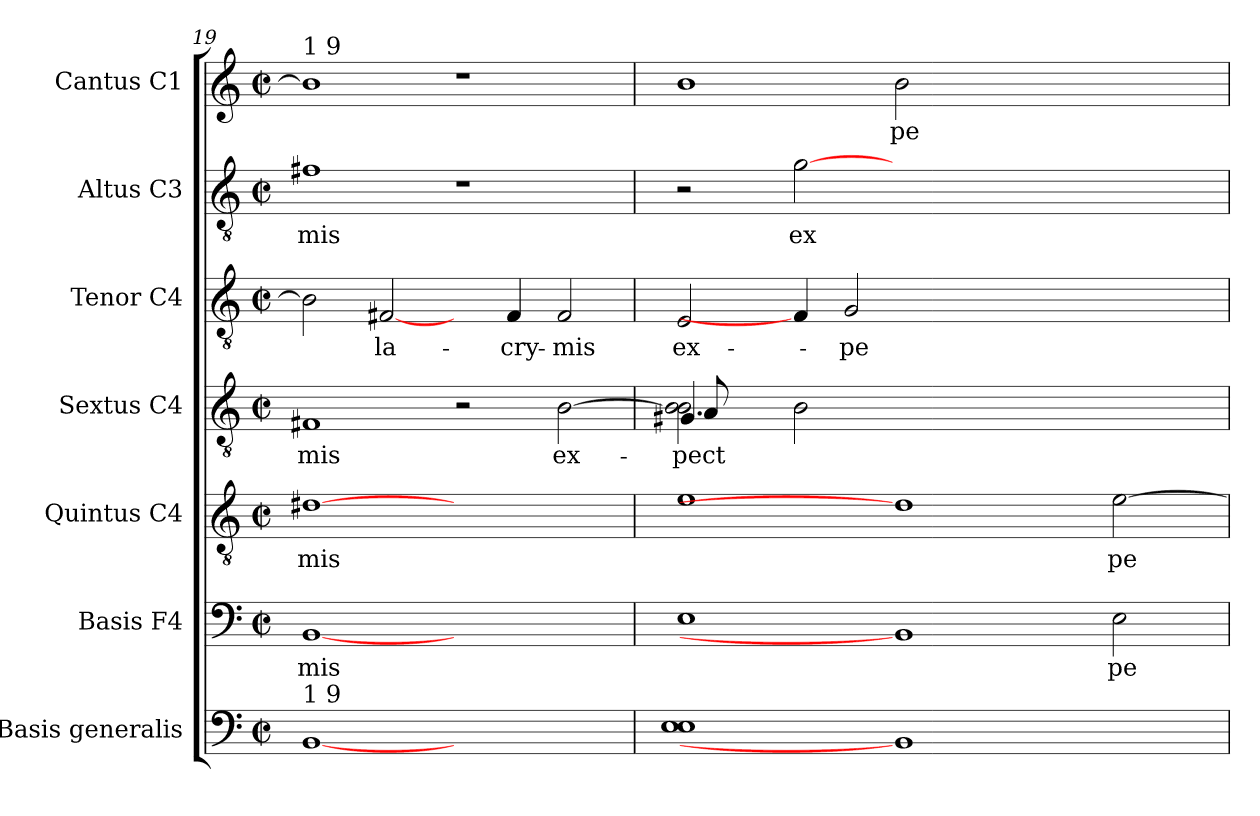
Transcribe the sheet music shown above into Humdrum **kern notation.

**kern	**kern	**text	**kern	**text	**kern	**text	**kern	**text	**kern	**text	**kern	**text
*part7	*part6	*part6	*part5	*part5	*part4	*part4	*part3	*part3	*part2	*part2	*part1	*part1
*staff7	*staff6	*staff6	*staff5	*staff5	*staff4	*staff4	*staff3	*staff3	*staff2	*staff2	*staff1	*staff1
*I"Basis  generalis	*I"Basis  F4	*	*I"Quintus  C4	*	*I"Sextus  C4	*	*I"Tenor  C4	*	*I"Altus  C3	*	*I"Cantus  C1	*
*	*I'B	*	*	*	*	*	*I'T	*	*I'A	*	*I'C	*
!!LO:PB:g=z
*clefF4	*clefF4	*	*clefGv2	*	*clefGv2	*	*clefGv2	*	*clefGv2	*	*clefG2	*
*k[]	*k[]	*	*k[]	*	*k[]	*	*k[]	*	*k[]	*	*k[]	*
*C:	*C:	*	*C:	*	*C:	*	*C:	*	*C:	*	*C:	*
*M2/2	*M2/2	*	*M2/2	*	*M2/2	*	*M2/2	*	*M2/2	*	*M2/2	*
*met(c|)	*met(c|)	*	*met(c|)	*	*met(c|)	*	*met(c|)	*	*met(c|)	*	*met(c|)	*
=19	=19	=19	=19	=19	=19	=19	=19	=19	=19	=19	=19	=19
!	!	!	!	!	!	!	!	!	!	!	!LO:TX:a:t=1 9	!
!LO:TX:a:t=1 9	!	!	!	!	!	!	!	!	!	!	!	!
!	!	!LO:LY:b:cj	!	!LO:LY:b:cj	!	!LO:LY:b:cj	!	!LO:LY:b:cj	!	!LO:LY:b:cj	!	!LO:LY:b:cj
[1BB	[1BB	-mis	[1d#X	-mis	1F#	-mis	2B\]	.	1f#	-mis	1b]	.
!	!	!	!	!	!	!	!	!LO:LY:b:cj	!	!	!	!
.	.	.	.	.	.	.	[2F#/	la-	.	.	.	.
1ryy	1ryy	.	1ryy	.	2r	.	4ryy	.	1r	.	1r	.
!	!	!	!	!	!	!	!	!LO:LY:b:cj	!	!	!	!
.	.	.	.	.	.	.	4F#/	-cry-	.	.	.	.
!	!	!	!	!	!	!LO:LY:b:cj	!	!LO:LY:b:cj	!	!	!	!
.	.	.	.	.	[>2B\	ex-	2F#/	-mis	.	.	.	.
=20	=20	=20	=20	=20	=20	=20	=20	=20	=20	=20	=20	=20
*	*	*	*	*	*^	*	*	*	*	*	*	*
*	*	*	*	*	*	*^	*	*	*	*	*	*	*
!	!	!	!	!	!	!	!	!LO:LY:b:cj	!	!LO:LY:b:cj	!	!	!	!
1E 1E	1E	.	1e	.	2B\] 2B\	4.G#X/	8A/	-pect-	2E/	ex-	2r	.	1b	.
.	.	.	.	.	.	.	1.ryy	.	.	.	.	.	.	.
.	.	.	.	.	.	1.ryy	.	.	.	.	.	.	.	.
!	!	!	!	!	!	!	!	!LO:LY:b:cj	!	!	!	!LO:LY:b:cj	!	!
.	.	.	.	.	2B\	.	.	--	4F#/]	.	[>2g\	ex-	.	.
!	!	!	!	!	!	!	!	!	!	!LO:LY:b:cj	!	!	!	!
.	.	.	.	.	.	.	.	.	2G/	-pe-	.	.	.	.
!	!	!	!	!	!	!	!	!	!	!	!	!	!	!LO:LY:b:cj
1BB]	1BB]	.	1d#]	.	1.ryy	.	.	.	.	.	1.ryy	.	2b\	pe-
.	.	.	.	.	.	.	.	.	1ryy	.	.	.	.	.
.	.	.	.	.	.	.	.	.	.	.	.	.	1ryy	.
.	.	.	.	.	.	.	2..ryy	.	.	.	.	.	.	.
.	.	.	.	.	.	2ryy	.	.	.	.	.	.	.	.
!	!	!LO:LY:b:cj	!	!LO:LY:b:cj	!	!	!	!	!	!	!	!	!	!
2ryy	2E\	pe-	[>2e\	pe-	.	.	.	.	.	.	.	.	.	.
.	.	.	.	.	.	.	.	.	4ryy	.	.	.	.	.
.	.	.	.	.	.	8ryy	.	.	.	.	.	.	.	.
*	*	*	*	*	*v	*v	*v	*	*	*	*	*	*	*
=	=	=	=	=	=	=	=	=	=	=	=	=
*-	*-	*-	*-	*-	*-	*-	*-	*-	*-	*-	*-	*-
